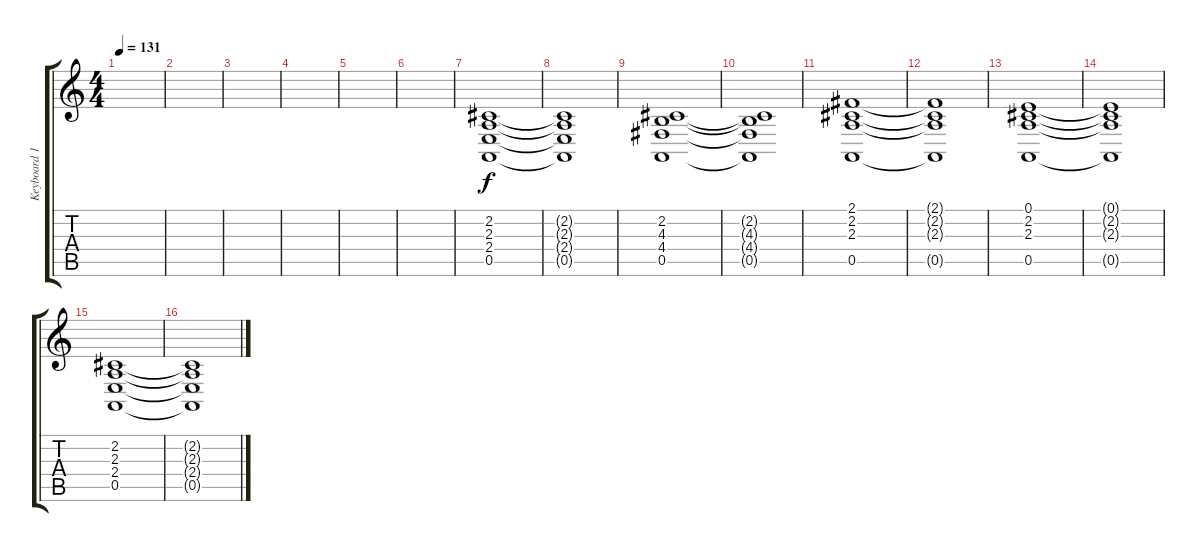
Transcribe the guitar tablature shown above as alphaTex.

\track ("Keyboard 1" "Keyboard 1") {instrument stringensemble1}
\staff {score tabs}
\tuning (E4 B3 G3 D3 A2 D2) {hide}
\ts (4 4)
\tempo 131
\clef g2
\ks c
|
|
|
|
|
|
(2.2 2.3 2.4 0.5).1 |
(2.2{t} 2.3{t} 2.4{t} 0.5{t}).1 |
(2.2 4.3 4.4 0.5).1 |
(2.2{t} 4.3{t} 4.4{t} 0.5{t}).1 |
(2.1 2.2 2.3 0.5).1 |
(2.1{t} 2.2{t} 2.3{t} 0.5{t}).1 |
(0.1 2.2 2.3 0.5).1 |
(0.1{t} 2.2{t} 2.3{t} 0.5{t}).1 |
(2.2 2.3 2.4 0.5).1 |
(2.2{t} 2.3{t} 2.4{t} 0.5{t}).1
